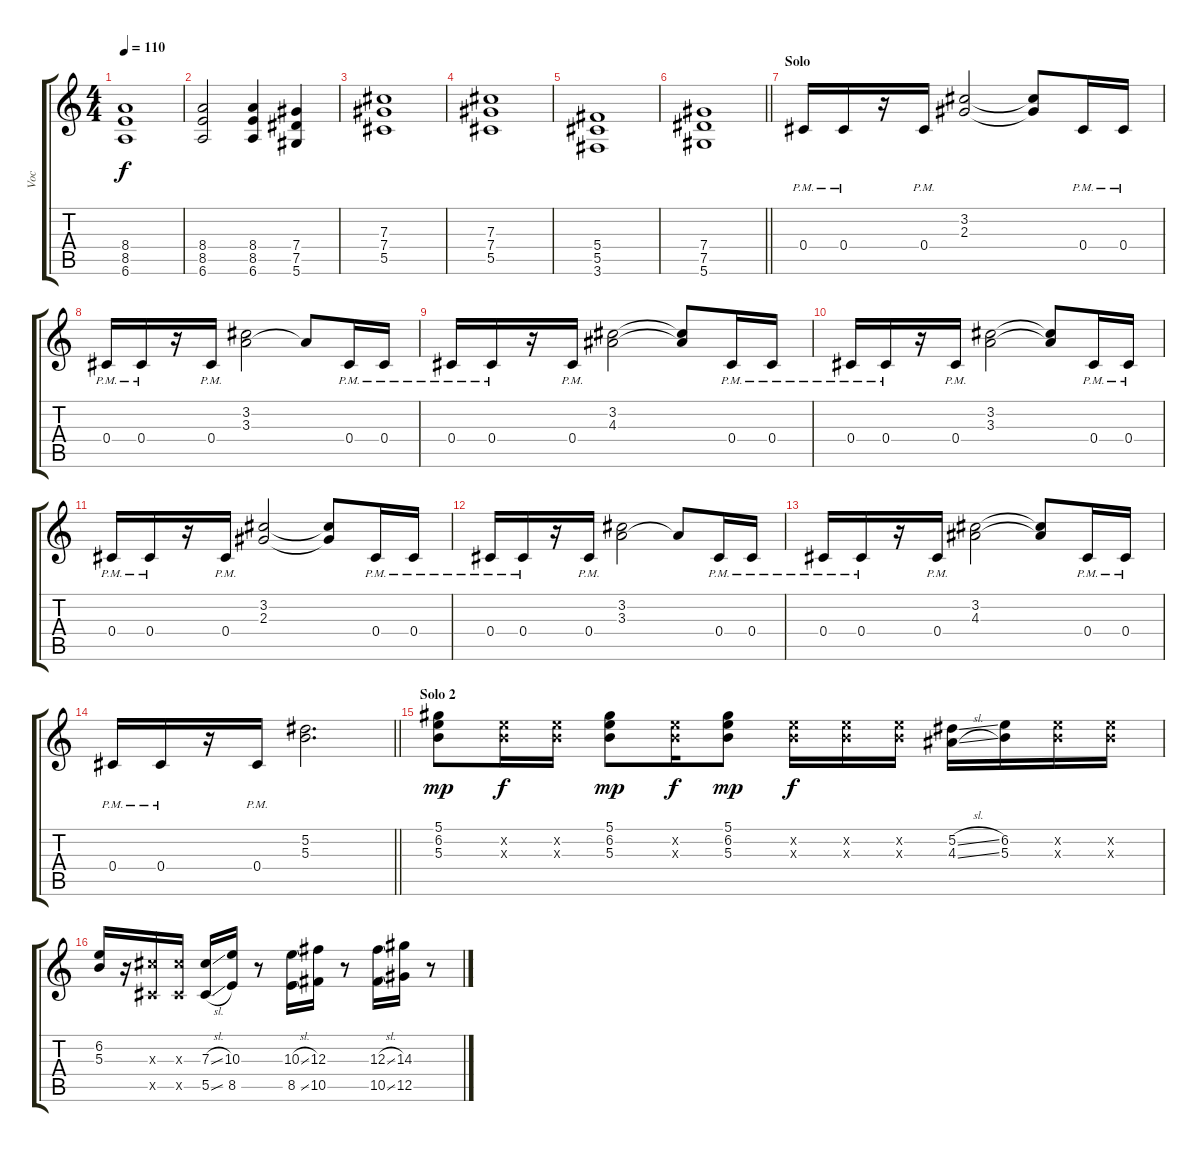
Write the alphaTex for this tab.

\track ("Voc" "Voc") {instrument acousticguitarsteel}
\staff {score tabs}
\tuning (Eb4 Bb3 Gb3 Db3 Ab2 Eb2) {hide}
\ts (4 4)
\tempo 110
\clef g2
\ks c
(8.4 8.5 6.6).1{dy f} |
(8.4 8.5 6.6).2 (8.4 8.5 6.6).4 (7.4 7.5 5.6).4 |
(7.3 7.4 5.5).1 |
(7.3 7.4 5.5).1 |
(5.4 5.5 3.6).1 |
\barLineRight lightlight
(7.4 7.5 5.6).1 |
\section ("" "Solo")
0.4{pm}.16 0.4{pm}.16 r.16 0.4{pm}.16 (3.2 2.3).2 (3.2{t} 2.3{t}).8 0.4{pm}.16 0.4{pm}.16 |
0.4{pm}.16 0.4{pm}.16 r.16 0.4{pm}.16 (3.2 3.3).2 3.3{t}.8 0.4{pm}.16 0.4{pm}.16 |
0.4{pm}.16 0.4{pm}.16 r.16 0.4{pm}.16 (3.2 4.3).2 (3.2{t} 4.3{t}).8 0.4{pm}.16 0.4{pm}.16 |
0.4{pm}.16 0.4{pm}.16 r.16 0.4{pm}.16 (3.2 3.3).2 (3.2{t} 3.3{t}).8 0.4{pm}.16 0.4{pm}.16 |
0.4{pm}.16 0.4{pm}.16 r.16 0.4{pm}.16 (3.2 2.3).2 (3.2{t} 2.3{t}).8 0.4{pm}.16 0.4{pm}.16 |
0.4{pm}.16 0.4{pm}.16 r.16 0.4{pm}.16 (3.2 3.3).2 3.3{t}.8 0.4{pm}.16 0.4{pm}.16 |
0.4{pm}.16 0.4{pm}.16 r.16 0.4{pm}.16 (3.2 4.3).2 (3.2{t} 4.3{t}).8 0.4{pm}.16 0.4{pm}.16 |
\barLineRight lightlight
0.4{pm}.16 0.4{pm}.16 r.16 0.4{pm}.16 (5.2 5.3).2{d} |
\section ("" "Solo 2")
(5.1 6.2 5.3).8{dy mp} (6.2{x} 5.3{x}).16{dy f} (6.2{x} 5.3{x}).16 (5.1 6.2 5.3).8{dy mp} (6.2{x} 5.3{x}).16{dy f} (5.1 6.2 5.3).8{dy mp} (6.2{x} 5.3{x}).16{dy f} (6.2{x} 5.3{x}).16 (6.2{x} 5.3{x}).16 (5.2{sl} 4.3{sl}).16 (6.2 5.3).16 (6.2{x} 5.3{x}).16 (6.2{x} 5.3{x}).16 |
(6.2 5.3).16 r.16 (7.3{x} 5.5{x}).16 (7.3{x} 5.5{x}).16 (7.3{sl} 5.5{sl}).16 (10.3 8.5).16 r.8 (10.3{sl} 8.5{sl}).16 (12.3 10.5).16 r.8 (12.3{sl} 10.5{sl}).16 (14.3 12.5).16 r.8
